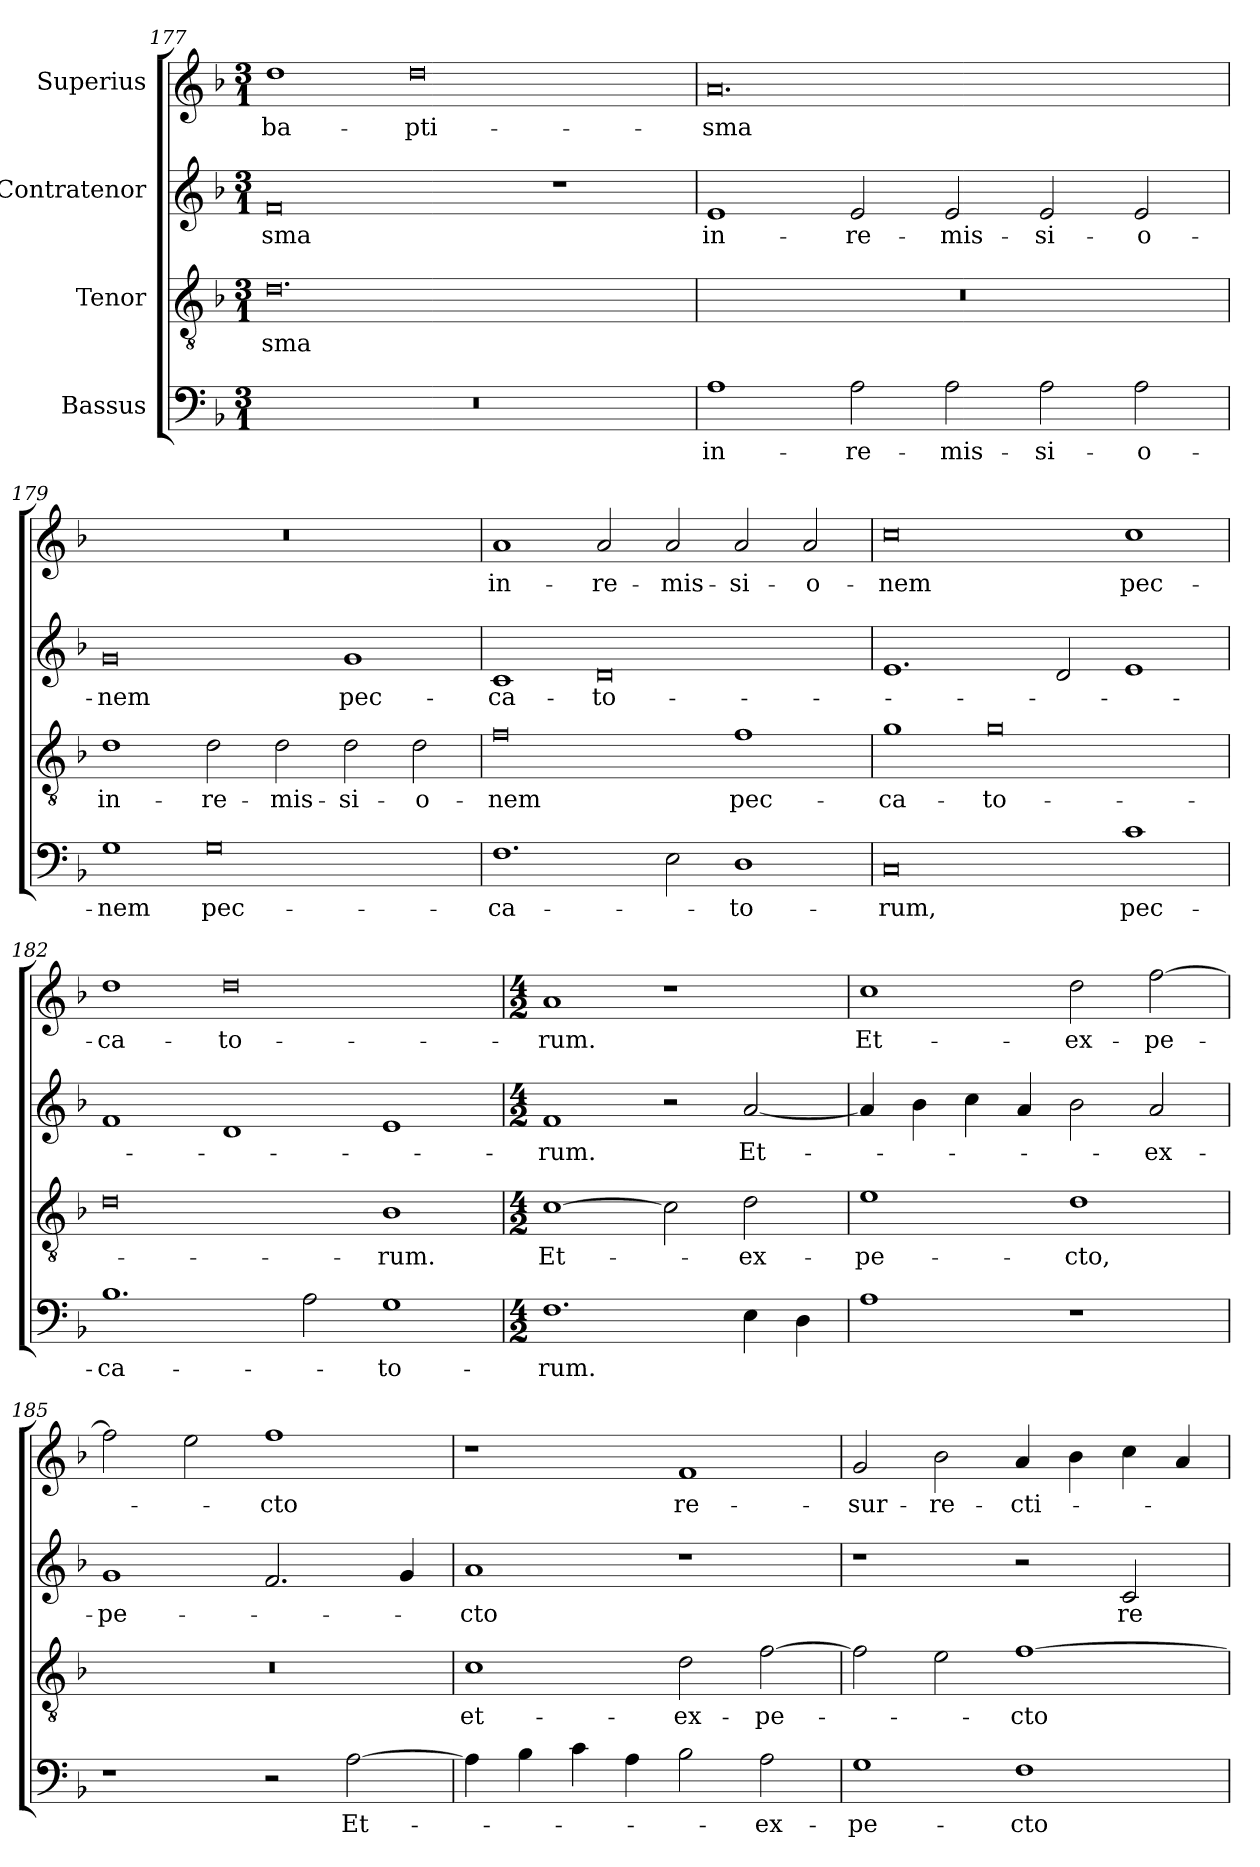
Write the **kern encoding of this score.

**kern	**text	**kern	**text	**kern	**text	**kern	**text
*part4	*part4	*part3	*part3	*part2	*part2	*part1	*part1
*staff4	*staff4	*staff3	*staff3	*staff2	*staff2	*staff1	*staff1
*I"Bassus	*	*I"Tenor	*	*I"Contratenor	*	*I"Superius	*
*clefF4	*	*clefGv2	*	*clefG2	*	*clefG2	*
*k[b-]	*	*k[b-]	*	*k[b-]	*	*k[b-]	*
*M3/1	*	*M3/1	*	*M3/1	*	*M3/1	*
=177	=177	=177	=177	=177	=177	=177	=177
!LO:N:vis=0	!	!	!	!	!	!	!
0.r	.	0.d\	-sma	0f/	-sma	1dd\	ba-
.	.	.	.	.	.	0dd\	-pti-
.	.	.	.	1r	.	.	.
=178	=178	=178	=178	=178	=178	=178	=178
!	!	!LO:N:vis=0	!	!	!	!	!
1A\	in-	0.r	.	1e/	in-	0.a/	-sma
2A\	re-	.	.	2e/	re-	.	.
2A\	-mis-	.	.	2e/	-mis-	.	.
2A\	-si-	.	.	2e/	-si-	.	.
2A\	-o-	.	.	2e/	-o-	.	.
=179	=179	=179	=179	=179	=179	=179	=179
!	!	!	!	!	!	!LO:N:vis=0	!
1G\	-nem	1d\	in-	0g/	-nem	0.r	.
0G\	pec-	2d\	re-	.	.	.	.
.	.	2d\	-mis-	.	.	.	.
.	.	2d\	-si-	1g/	pec-	.	.
.	.	2d\	-o-	.	.	.	.
=180	=180	=180	=180	=180	=180	=180	=180
1.F\	-ca-	0f\	-nem	1c/	-ca-	1a/	in-
.	.	.	.	0d/	-to-	2a/	re-
2E\	.	.	.	.	.	2a/	-mis-
1D\	-to-	1f\	pec-	.	.	2a/	-si-
.	.	.	.	.	.	2a/	-o-
=181	=181	=181	=181	=181	=181	=181	=181
0C/	-rum,	1g\	-ca-	1.e/	.	0cc\	-nem
.	.	0g\	-to-	.	.	.	.
.	.	.	.	2d/	.	.	.
1c\	pec-	.	.	1e/	.	1cc\	pec-
=182	=182	=182	=182	=182	=182	=182	=182
1.B-\	-ca-	0d\	.	1f/	.	1dd\	-ca-
.	.	.	.	1d/	.	0dd\	-to-
2A\	.	.	.	.	.	.	.
1G\	-to-	1B-\	-rum.	1e/	.	.	.
=183	=183	=183	=183	=183	=183	=183	=183
*M4/2	*	*M4/2	*	*M4/2	*	*M4/2	*
1.F\	-rum.	[1c\	Et-	1f/	-rum.	1a/	-rum.
.	.	2c\]	.	2r	.	1r	.
4E\	.	2d\	ex-	[2a/	Et-	.	.
4D\	.	.	.	.	.	.	.
=184	=184	=184	=184	=184	=184	=184	=184
1A\	.	1e\	-pe-	4a/]	.	1cc\	Et-
.	.	.	.	4b-\	.	.	.
.	.	.	.	4cc\	.	.	.
.	.	.	.	4a/	.	.	.
1r	.	1d\	-cto,	2b-\	.	2dd\	ex-
.	.	.	.	2a/	ex-	[2ff\	-pe-
=185	=185	=185	=185	=185	=185	=185	=185
1r	.	0r	.	1g/	-pe-	2ff\]	.
.	.	.	.	.	.	2ee\	.
2r	.	.	.	2.f/	.	1ff\	-cto
[2A\	Et-	.	.	.	.	.	.
.	.	.	.	4g/	.	.	.
=186	=186	=186	=186	=186	=186	=186	=186
4A\]	.	1c\	et-	1a/	-cto	1r	.
4B-\	.	.	.	.	.	.	.
4c\	.	.	.	.	.	.	.
4A\	.	.	.	.	.	.	.
2B-\	.	2d\	ex-	1r	.	1f/	re-
2A\	ex-	[2f\	-pe-	.	.	.	.
=187	=187	=187	=187	=187	=187	=187	=187
1G\	-pe-	2f\]	.	1r	.	2g/	-sur-
.	.	2e\	.	.	.	2b-\	-re-
1F\	-cto	[1f\	-cto	2r	.	4a/	-cti-
.	.	.	.	.	.	4b-\	.
.	.	.	.	2c/	re-	4cc\	.
.	.	.	.	.	.	4a/	.
=	=	=	=	=	=	=	=
*-	*-	*-	*-	*-	*-	*-	*-
